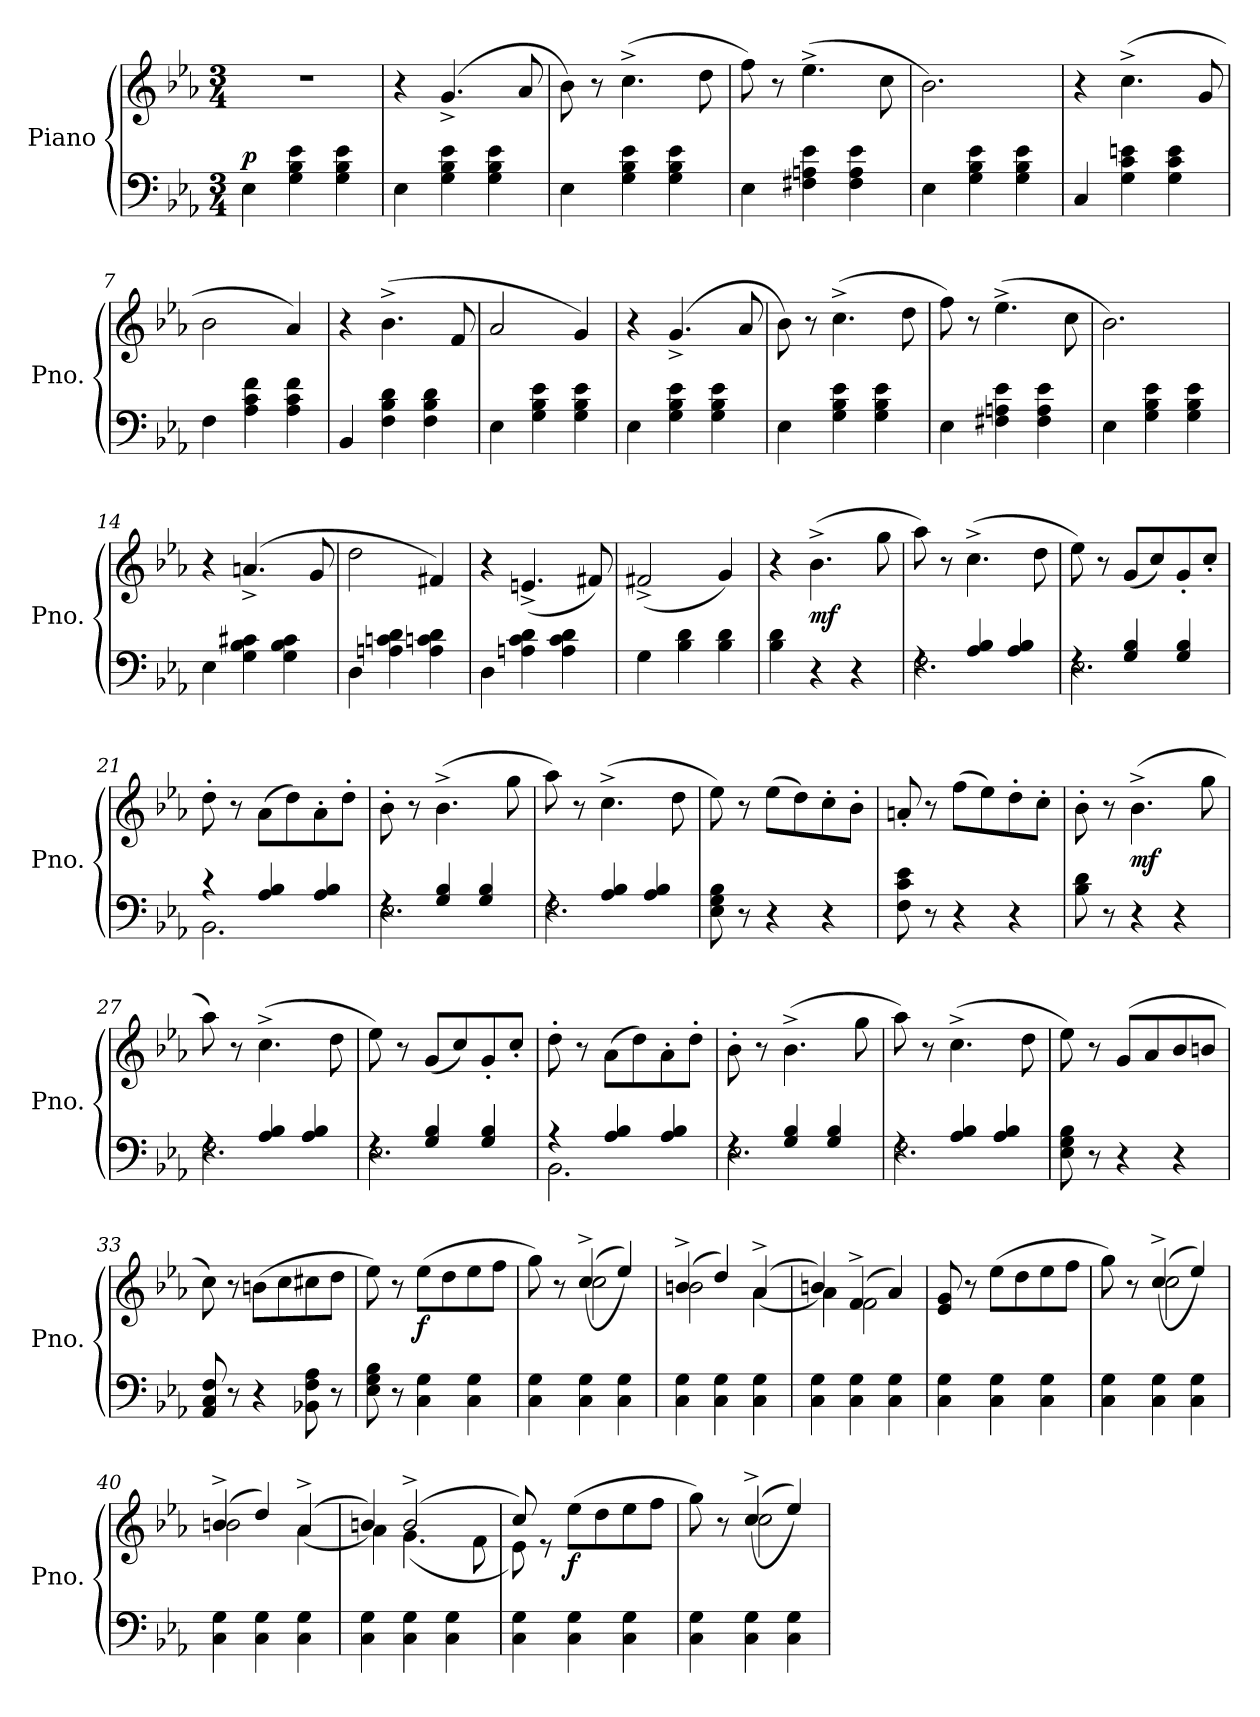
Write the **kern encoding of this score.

**kern	**kern	**dynam
*part1	*part1	*part1
*staff2	*staff1	*staff1/2
*I"Piano	*	*
*I'Pno.	*	*
*clefF4	*clefG2	*
*k[b-e-a-]	*k[b-e-a-]	*
*M3/4	*M3/4	*
=1	=1	=1
!	!	!LO:DY:a=2
4E-\	2.r	p
4G\<<< 4B-\<<< 4e-\<<<	.	.
4G\ 4B-\ 4e-\	.	.
=2	=2	=2
4E-\	4r	.
4G\ 4B-\ 4e-\	(>4.g^/	.
4G\ 4B-\ 4e-\	.	.
.	8a-/	.
=3	=3	=3
4E-\	8b-\)	.
.	8r	.
4G\ 4B-\ 4e-\	(>4.cc^\	.
4G\ 4B-\ 4e-\	.	.
.	8dd\	.
=4	=4	=4
4E-\	8ff\)	.
.	8r	.
4F#X\<<< 4An\<<< 4e-\<<<	(>4.ee-^\	.
4F#\ 4A\ 4e-\	.	.
.	8cc\	.
=5	=5	=5
4E-\	2.b-\)	.
4G\ 4B-\ 4e-\	.	.
4G\ 4B-\ 4e-\	.	.
=6	=6	=6
4C/	4r	.
4G\<<< 4c\<<< 4en\<<<	(>4.cc^\	.
4G\ 4c\ 4e\	.	.
.	8g/	.
=7	=7	=7
4F\	2b-\	.
4A-\<<< 4c\<<< 4f\<<<	.	.
4A-\ 4c\ 4f\	4a-/)	.
=8	=8	=8
4BB-/	4r	.
4F\<<< 4B-\<<< 4d\<<<	(>4.b-^\	.
4F\ 4B-\ 4d\	.	.
.	8f/	.
=9	=9	=9
4E-\	2a-/	.
4G\<<< 4B-\<<< 4e-\<<<	.	.
4G\ 4B-\ 4e-\	4g/)	.
!!LO:LB:g=z
=10	=10	=10
4E-\	4r	.
4G\ 4B-\ 4e-\	(>4.g^/	.
4G\ 4B-\ 4e-\	.	.
.	8a-/	.
=11	=11	=11
4E-\	8b-\)	.
.	8r	.
4G\ 4B-\ 4e-\	(>4.cc^\	.
4G\ 4B-\ 4e-\	.	.
.	8dd\	.
=12	=12	=12
4E-\	8ff\)	.
.	8r	.
4F#X\ 4An\ 4e-\	(>4.ee-^\	.
4F#\ 4A\ 4e-\	.	.
.	8cc\	.
=13	=13	=13
4E-\	2.b-\)	.
4G\ 4B-\ 4e-\	.	.
4G\ 4B-\ 4e-\	.	.
=14	=14	=14
4E-\	4r	.
4G\ 4B-\ 4c#X\	(>4.an^/	.
4G\ 4B-\ 4c#\	.	.
.	8g/	.
=15	=15	=15
4D\	2dd\	.
4An\ 4cn\ 4d\	.	.
4A\ 4cn\ 4d\	4f#X/)	.
=16	=16	=16
4D\	4r	.
4An\ 4c\ 4d\	(<4.en^/	.
4A\ 4c\ 4d\	.	.
.	8f#X/)	.
=17	=17	=17
4G<\	(<2f#X^/	.
4B-\<< 4d\<<	.	.
4B-\ 4d\	4g/)	.
!!LO:LB:g=z
=18	=18	=18
4B-\ 4d\	4r	.
!	!	!LO:DY:b
4r	(>4.b-^\	mf
4r	.	.
.	8gg\	.
=19	=19	=19
*^	*	*
4rF	2.F<\	8aa-\)	.
.	.	8r	.
4A-/ 4B-/	.	(>4.cc^\	.
4A-/ 4B-/	.	.	.
.	.	8dd\	.
=20	=20	=20	=20
4rF	2.E-\	8ee-\)	.
.	.	8r	.
4G/ 4B-/	.	(<8g/L	.
.	.	8cc/)	.
4G/ 4B-/	.	8g'/	.
.	.	8cc'/J	.
=21	=21	=21	=21
4r	2.BB-<\	8dd'\	.
.	.	8r	.
4A-/ 4B-/	.	(>8a-\L	.
.	.	8dd\)	.
4A-/ 4B-/	.	8a-'\	.
.	.	8dd'\J	.
=22	=22	=22	=22
4rF	2.E-<\	8b-'\	.
.	.	8r	.
4G/ 4B-/	.	(>4.b-^\	.
4G/ 4B-/	.	.	.
.	.	8gg\	.
=23	=23	=23	=23
4rF	2.F<\	8aa-\)	.
.	.	8r	.
4A-/ 4B-/	.	(>4.cc^\	.
4A-/ 4B-/	.	.	.
.	.	8dd\	.
*v	*v	*	*
=24	=24	=24
8E-\ 8G\ 8B-\	8ee-\)	.
8r	8r	.
4r	(>8ee-\L	.
.	8dd\)	.
4r	8cc'\	.
.	8b-'\J	.
=25	=25	=25
8F\ 8c\ 8e-\	8an'/	.
8r	8r	.
4r	(>8ff\L	.
.	8ee-\)	.
4r	8dd'\	.
.	8cc'\J	.
!!LO:LB:g=z
=26	=26	=26
8B-\ 8d\	8b-'\	.
8r	8r	.
!	!	!LO:DY:b
4r	(>4.b-^\	mf
4r	.	.
.	8gg\	.
=27	=27	=27
*^	*	*
4rF	2.F<\	8aa-\)	.
.	.	8r	.
4A-/ 4B-/	.	(>4.cc^\	.
4A-/ 4B-/	.	.	.
.	.	8dd\	.
=28	=28	=28	=28
4rF	2.E-\	8ee-\)	.
.	.	8r	.
4G/ 4B-/	.	(<8g/L	.
.	.	8cc/)	.
4G/ 4B-/	.	8g'/	.
.	.	8cc'/J	.
=29	=29	=29	=29
4r	2.BB-<\	8dd'\	.
.	.	8r	.
4A-/ 4B-/	.	(>8a-\L	.
.	.	8dd\)	.
4A-/ 4B-/	.	8a-'\	.
.	.	8dd'\J	.
=30	=30	=30	=30
4rF	2.E-<\	8b-'\	.
.	.	8r	.
4G/ 4B-/	.	(>4.b-^\	.
4G/ 4B-/	.	.	.
.	.	8gg\	.
=31	=31	=31	=31
4rF	2.F<\	8aa-\)	.
.	.	8r	.
4A-/ 4B-/	.	(>4.cc^\	.
4A-/ 4B-/	.	.	.
.	.	8dd\	.
*v	*v	*	*
=32	=32	=32
8E-\ 8G\ 8B-\	8ee-\)	.
8r	8r	.
4r	(>8g/L	.
.	8a-/	.
4r	8b-/	.
.	8bn/J	.
!!LO:LB:g=z
=33	=33	=33
8AA-/ 8C/ 8F/	8cc\)	.
8r	8r	.
4r	(>8bn\L	.
.	8cc\	.
8BB-X\ 8F\ 8A-\	8cc#X\	.
8r	8dd\J	.
=34	=34	=34
8E-\ 8G\ 8B-\	8ee-\)	.
8r	8r	.
!	!	!LO:DY:b
4C\ 4G\	(>8ee-<\L	f
.	8dd\	.
4C\ 4G\	8ee-\	.
.	8ff\J	.
=35	=35	=35
*	*^	*
4C\ 4G\	8gg\)	4ryy	.
.	8r	.	.
4C\ 4G\	(>(>4cc^/	2cc\	.
4C\ 4G\	4ee-/))	.	.
=36	=36	=36	=36
4C\ 4G\	(>4bn^/	2b\	.
4C\ 4G\	4dd/)	.	.
4C\ 4G\	(>(>4a-^/	4a-\	.
=37	=37	=37	=37
4C\ 4G\	4bn/))	4a-\	.
4C\ 4G\	(>4f^/	2f\	.
4C\ 4G\	4a-/)	.	.
*	*v	*v	*
=38	=38	=38
4C\ 4G\	8e-/ 8g/	.
.	8r	.
4C\ 4G\	(>8ee-\L	.
.	8dd\	.
4C\ 4G\	8ee-\	.
.	8ff\J	.
=39	=39	=39
*	*^	*
4C\ 4G\	8gg\)	4ryy	.
.	8r	.	.
4C\ 4G\	(>(>4cc^/	2cc\	.
4C\ 4G\	4ee-/))	.	.
=40	=40	=40	=40
4C\ 4G\	(>4bn^/	2b\	.
4C\ 4G\	4dd/)	.	.
4C\ 4G\	(>(>4a-^/	4a-\	.
!!LO:PB:g=z	!!
=41	=41	=41	=41
4C\ 4G\	4bn/))	4a-\	.
4C\ 4G\	(>2b^/	(<4.g\	.
4C\ 4G\	.	.	.
.	.	8f\	.
=42	=42	=42	=42
4C\ 4G\	8cc/)	8e-\)	.
.	8re	2ryy	.
!	!	!	!LO:DY:b
4C\ 4G\	(>8ee-\L	.	f
.	8dd\	.	.
4C\ 4G\	8ee-\	.	.
.	8ff\J	8ryy	.
=43	=43	=43	=43
4C\ 4G\	8gg\)	4ryy	.
.	8r	.	.
4C\ 4G\	(>(>4cc^/	2cc\	.
4C\ 4G\	4ee-/))	.	.
*	*v	*v	*
=	=	=
*-	*-	*-
